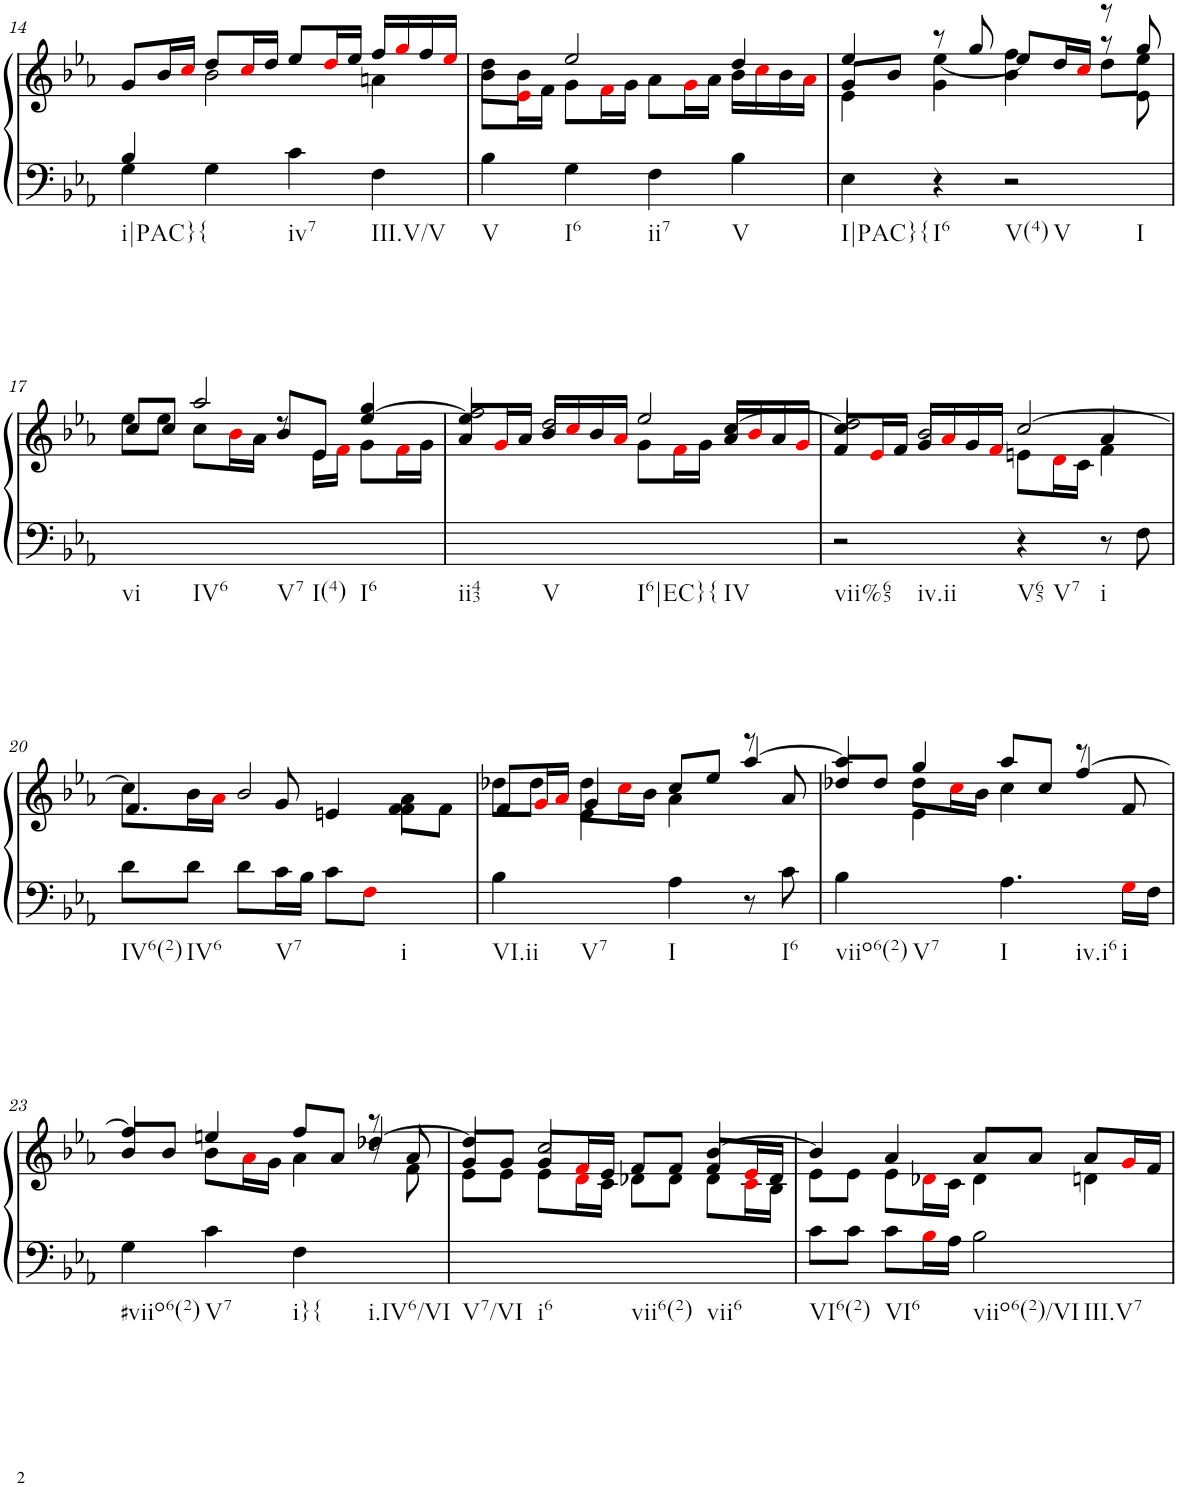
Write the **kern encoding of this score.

**kern	**kern
*part1	*part1
*staff2	*staff1
*I"Piano	*
*I'Pno.	*
!!LO:PB:g=z
*clefF4	*clefG2
*k[b-e-a-]	*k[b-e-a-]
*M4/4	*M4/4
*met(c)	*met(c)
=14	=14
*^	*^
!LO:TX:b:t=i|PAC}{	!	!	!
4G\	4B-/	8g/L	4ryy
.	.	16b-/L	.
.	.	16cci/JJ	.
4G\	2.ryy	8dd/L	2b-\
.	.	16cci/L	.
.	.	16dd/JJ	.
!LO:TX:b:t=iv7	!	!	!
4c\	.	8ee-/L	.
.	.	16ddi/L	.
.	.	16ee-/JJ	.
!LO:TX:b:t=III.V/V	!	!	!
4F\	.	16ff/LL	4an\
.	.	16ggi/	.
.	.	16ff/	.
.	.	16ee-i/JJ	.
*v	*v	*	*
=15	=15	=15
!LO:TX:b:t=V	!	!
4B-\	8b-\L	8dd\L
.	16e-i\L	8b-\J
.	16f\JJ	.
!LO:TX:b:t=I6	!	!
4G\	8g\L	2ee-/
.	16fi\L	.
.	16g\JJ	.
!LO:TX:b:t=ii7	!	!
4F\	8a-\L	.
.	16gi\L	.
.	16a-\JJ	.
!LO:TX:b:t=V	!	!
4B-\	16b-\LL	4dd/
.	16cci\	.
.	16b-\	.
.	16a-i\JJ	.
=16	=16	=16
*	*	*^
!LO:TX:b:t=I|PAC}{	!	!	!
4E-\	4e-\	4ee-/	8g/L
.	.	.	8b-/J
!LO:TX:b:t=I6	!	!	!
4r	4g\	8r	[4ee-\
.	.	8gg/	.
!LO:TX:b:t=V(4)	!	!	!
!LO:TX:b:t=V	!	!	!
!LO:TX:b:t=I	!	!	!
2r	4b-\	4ff\	8ee-/L]
.	.	.	16dd/L
.	.	.	16cci/JJ
.	8r	8r	8dd\L
.	8e-\	8gg/	8ee-\J
!!LO:LB:g=z	!!	!!
=17	=17	=17	=17
!LO:TX:b:t=vi	!	!	!
!LO:TX:b:t=IV6	!	!	!
!LO:TX:b:t=V7	!	!	!
!LO:TX:b:t=I(4)	!	!	!
!LO:TX:b:t=I6	!	!	!
1ryy	8cc/L	8ee-\L	2ryy
.	8cc/J	8ee-\J	.
.	8cc\L	2aa-/	.
.	16b-i\L	.	.
.	16a-\JJ	.	.
.	8r	.	8b-/L
.	16e-\LL	.	8e-/J
.	16fi\JJ	.	.
.	8g\L	4gg/	[4ee-/
.	16fi\L	.	.
.	16g\JJ	.	.
=18	=18	=18	=18
!LO:TX:b:t=ii43	!	!	!
!LO:TX:b:t=V	!	!	!
!LO:TX:b:t=I6|EC}{	!	!	!
!LO:TX:b:t=IV	!	!	!
1ryy	8a-/L	2ff/	4ee-/]
.	16gi/L	.	.
.	16a-/JJ	.	.
.	16b-/LL	.	2dd/
.	16cci/	.	.
.	16b-/	.	.
.	16a-i/JJ	.	.
.	8g\L	2ee-/	.
.	16fi\L	.	.
.	16g\JJ	.	.
.	16a-/LL	.	[4cc/
.	16b-i/	.	.
.	16a-/	.	.
.	16gi/JJ	.	.
=19	=19	=19	=19
!LO:TX:b:t=vii%65	!	!	!
!LO:TX:b:t=iv.ii	!	!	!
2r	8f/L	2dd/	4cc/]
.	16e-i/L	.	.
.	16f/JJ	.	.
.	16g/LL	.	2b-/
.	16a-i/	.	.
.	16g/	.	.
.	16fi/JJ	.	.
!LO:TX:b:t=V65	!	!	!
!LO:TX:b:t=V7	!	!	!
4r	8en\L	[2cc/	.
.	16di\L	.	.
.	16c\JJ	.	.
!LO:TX:b:t=i	!	!	!
8r	4f\	.	4a-/
8F\	.	.	.
!!LO:LB:g=z	!!	!!
=20	=20	=20	=20
!LO:TX:b:t=IV6(2)	!	!	!
8d\L	4.f/	8cc\L]	2.ryy
!LO:TX:b:t=IV6	!	!	!
8d\J	.	16b-\L	.
.	.	16a-i\JJ	.
8d\L	.	2b-/	.
!LO:TX:b:t=V7	!	!	!
16c\L	8g/	.	.
16B-\JJ	.	.	.
8c\L	4en/	.	.
8Fi\J	.	.	.
!LO:TX:b:t=i	!	!	!
4ryy	4f\	8a-\L	4f\
.	.	8f\J	.
=21	=21	=21	=21
!LO:TX:b:t=VI.ii	!	!	!
4B-\	8f/L	8dd-X\L	4ryy
.	16gi/L	8dd-\J	.
.	16a-i/JJ	.	.
!LO:TX:b:t=V7	!	!	!
4ryy	4g/	8dd-\L	4e-\
.	.	16cci\L	.
.	.	16b-\JJ	.
!LO:TX:b:t=I	!	!	!
4A-\	4a-\	8cc/L	2ryy
.	.	8ee-/J	.
8r	8r	[4aa-/	.
!LO:TX:b:t=I6	!	!	!
8c\	8a-/	.	.
=22	=22	=22	=22
!LO:TX:b:t=viio6(2)	!	!	!
4B-\	8dd-X/L	4aa-/]	4ryy
.	8dd-/J	.	.
!LO:TX:b:t=V7	!	!	!
4ryy	8dd-\L	4gg/	4e-\
.	16cci\L	.	.
.	16b-\JJ	.	.
!LO:TX:b:t=I	!	!	!
!LO:TX:b:t=iv.i6	!	!	!
4.A-\	4cc\	8aa-/L	2ryy
.	.	8cc/J	.
.	8r	[4ff/	.
!LO:TX:b:t=i	!	!	!
16Gi\LL	8f/	.	.
16F\JJ	.	.	.
!!LO:LB:g=z	!!	!!
=23	=23	=23	=23
!LO:TX:b:t=#viio6(2)	!	!	!
4G\	8b-/L	4ff/]	2..ryy
.	8b-/J	.	.
!LO:TX:b:t=V7	!	!	!
4c\	8b-\L	4een/	.
.	16a-i\L	.	.
.	16g\JJ	.	.
!LO:TX:b:t=i}{	!	!	!
4F\	4a-\	8ff/L	.
.	.	8a-/J	.
!LO:TX:b:t=i.IV6/VI	!	!	!
8r	8r	[4dd-X/	.
8ryy	8a-/	.	8f\
=24	=24	=24	=24
*	*	*	*^
!LO:TX:b:t=V7/VI	!	!	!	!
4ryy	1ryy	4dd-/]	8g/L	8e-\L
.	.	.	8g/J	8e-\J
!LO:TX:b:t=i6	!	!	!	!
4ryy	.	2cc/	8g/L	8e-\L
.	.	.	16fi/L	16di\L
.	.	.	16e-/JJ	16c\JJ
!LO:TX:b:t=vii6(2)	!	!	!	!
4ryy	.	.	8f/L	8d-X\L
.	.	.	8f/J	8d-\J
!LO:TX:b:t=vii6	!	!	!	!
4ryy	.	[4b-/	8f/L	8d-\L
.	.	.	16e-i/L	16ci\L
.	.	.	16d-/JJ	16B-\JJ
=25	=25	=25	=25	=25
!LO:TX:b:t=VI6(2)	!	!	!	!
*	*	*v	*v	*v
8c\L	8e-\L	4b-/]
8c\J	8e-\J	.
!LO:TX:b:t=VI6	!	!
8c\L	8e-\L	4a-/
16B-i\L	16d-Xi\L	.
16A-\JJ	16c\JJ	.
!LO:TX:b:t=viio6(2)/VI	!	!
!LO:TX:b:t=III.V7	!	!
2B-\	4d-\	8a-/L
.	.	8a-/J
.	4dn\	8a-/L
.	.	16gi/L
.	.	16f/JJ
*	*v	*v
=	=
*-	*-
